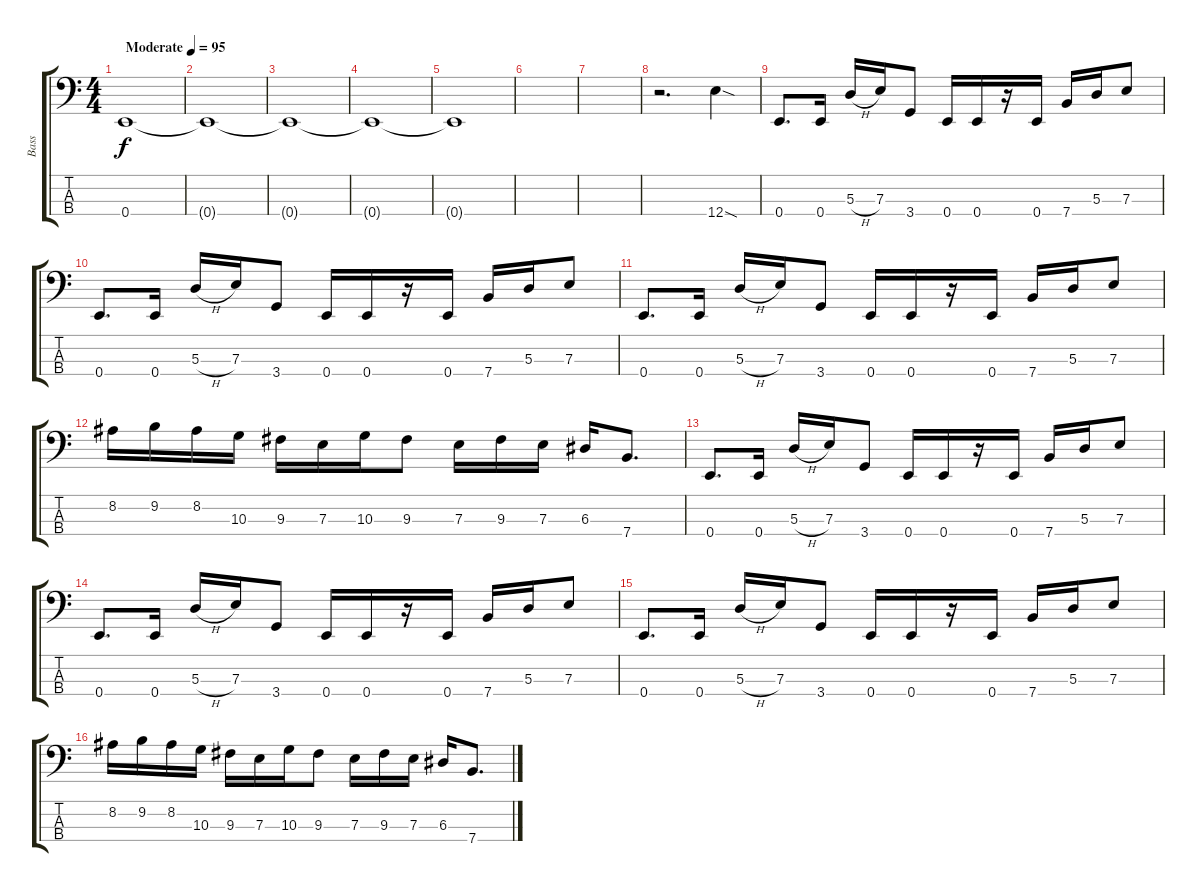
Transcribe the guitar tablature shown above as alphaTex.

\track ("Bass" "Bass") {instrument electricbassfinger}
\staff {score tabs}
\tuning (G2 D2 A1 E1) {hide}
\ts (4 4)
\tempo (95 "Moderate")
\clef f4
\ks c
0.4.1{dy f instrument electricbassfinger} |
0.4{t}.1 |
0.4{t}.1 |
0.4{t}.1 |
0.4{t}.1 |
|
|
r.2{d} 12.4{sod}.4 |
0.4.8{d} 0.4.16 5.3{h}.16 7.3.16 3.4.8 0.4.16 0.4.16 r.16 0.4.16 7.4.16 5.3.16 7.3.8 |
0.4.8{d} 0.4.16 5.3{h}.16 7.3.16 3.4.8 0.4.16 0.4.16 r.16 0.4.16 7.4.16 5.3.16 7.3.8 |
0.4.8{d} 0.4.16 5.3{h}.16 7.3.16 3.4.8 0.4.16 0.4.16 r.16 0.4.16 7.4.16 5.3.16 7.3.8 |
8.2.16 9.2.16 8.2.16 10.3.16 9.3.16 7.3.16 10.3.16 9.3.8 7.3.16 9.3.16 7.3.16 6.3.16 7.4.8{d} |
0.4.8{d} 0.4.16 5.3{h}.16 7.3.16 3.4.8 0.4.16 0.4.16 r.16 0.4.16 7.4.16 5.3.16 7.3.8 |
0.4.8{d} 0.4.16 5.3{h}.16 7.3.16 3.4.8 0.4.16 0.4.16 r.16 0.4.16 7.4.16 5.3.16 7.3.8 |
0.4.8{d} 0.4.16 5.3{h}.16 7.3.16 3.4.8 0.4.16 0.4.16 r.16 0.4.16 7.4.16 5.3.16 7.3.8 |
8.2.16 9.2.16 8.2.16 10.3.16 9.3.16 7.3.16 10.3.16 9.3.8 7.3.16 9.3.16 7.3.16 6.3.16 7.4.8{d}
